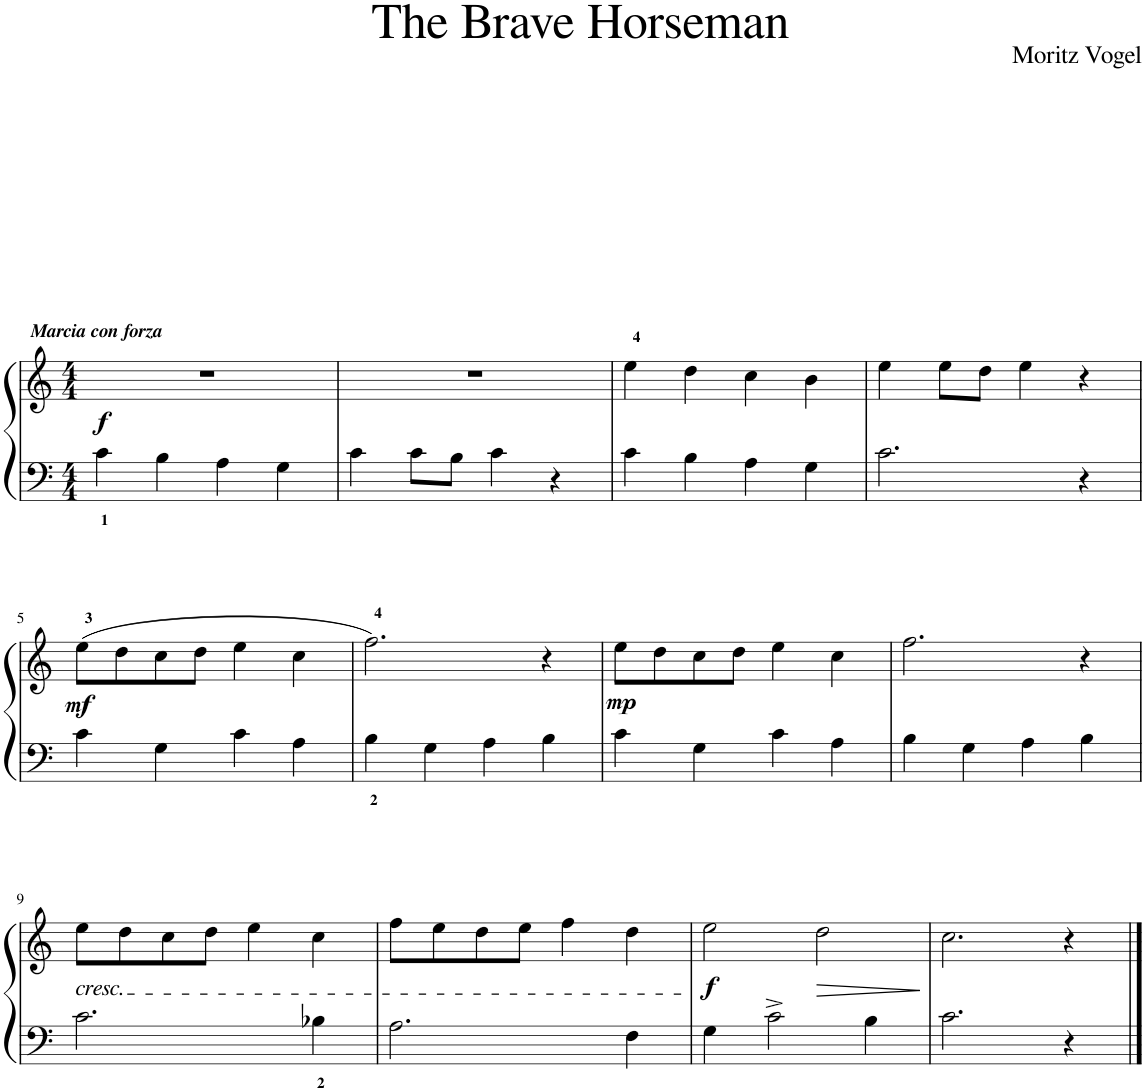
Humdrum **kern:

**kern	**kern	**dynam
*part1	*part1	*part1
*staff2	*staff1	*staff1/2
*I"Piano	*	*
*I'Pno.	*	*
*clefF4	*clefG2	*
*k[]	*k[]	*
*M4/4	*M4/4	*
=1	=1	=1
!	!LO:TX:a:Bi:t=Marcia con forza	!
!	!	!LO:DY:b
4c<\	1r	f
4B\	.	.
4A\	.	.
4G\	.	.
=2	=2	=2
4c\	1r	.
8c\L	.	.
8B\J	.	.
4c\	.	.
4r	.	.
=3	=3	=3
4c\	4ee\	.
4B\	4dd\	.
4A\	4cc\	.
4G\	4b\	.
=4	=4	=4
2.c\	4ee\	.
.	8ee\L	.
.	8dd\J	.
.	4ee\	.
4r	4r	.
!!LO:LB:g=z
=5	=5	=5
!	!	!LO:DY:b
4c\	(8ee\L	mf
.	8dd\	.
4G\	8cc\	.
.	8dd\J	.
4c\	4ee\	.
4A\	4cc\	.
=6	=6	=6
4B<\	2.ff\)	.
4G\	.	.
4A\	.	.
4B\	4r	.
=7	=7	=7
!	!	!LO:DY:b
4c\	8ee\L	mp
.	8dd\	.
4G\	8cc\	.
.	8dd\J	.
4c\	4ee\	.
4A\	4cc\	.
=8	=8	=8
4B\	2.ff\	.
4G\	.	.
4A\	.	.
4B\	4r	.
!!LO:LB:g=z
=9	=9	=9
!	!LO:TX:b:i:t=cresc.	!
2.c\	8ee\L	.
.	8dd\	.
.	8cc\	.
.	8dd\J	.
.	4ee\	.
4B-X<\	4cc\	.
=10	=10	=10
2.A\	8ff\L	.
.	8ee\	.
.	8dd\	.
.	8ee\J	.
.	4ff\	.
4F\	4dd\	.
=11	=11	=11
!	!	!LO:DY:b
4G\	2ee\	f
2c^\	.	.
!	!	!LO:HP:b
.	2dd\	>
4B\	.	.
.	.	]
=12	=12	=12
2.c\	2.cc\	.
4r	4r	.
==	==	==
*-	*-	*-
